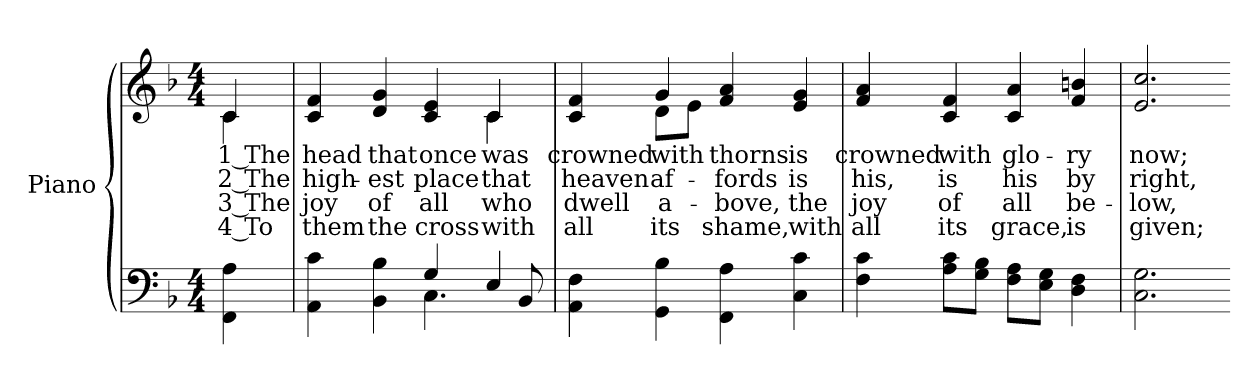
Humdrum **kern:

**kern	**kern	**text	**text	**text	**text
*part2	*part1	*part1	*part1	*part1	*part1
*staff2	*staff1	*staff1	*staff1	*staff1	*staff1
*I"Piano	*I"Piano	*	*	*	*
*I'Pno.	*I'Pno.	*	*	*	*
!!LO:PB:g=z
*clefF4	*clefG2	*	*	*	*
*k[b-]	*k[b-]	*	*	*	*
*F:	*F:	*	*	*	*
*M4/4	*M4/4	*	*	*	*
=	=	=	=	=	=
!	!	!LO:LY:b:color=#000000	!LO:LY:b:color=#000000	!LO:LY:b:color=#000000	!LO:LY:b:color=#000000
*	*^	*	*	*	*
4FFi\ 4Ai	4ci/	4ci\	1 The	2 The	3 The	4 To
=1	=1	=1	=1	=1	=1	=1
*^	*	*	*	*	*	*
!	!	!	!	!LO:LY:b:color=#000000	!LO:LY:b:color=#000000	!LO:LY:b:color=#000000	!LO:LY:b:color=#000000
4AAi\ 4ci	2ryy	4ci/ 4fi	2ryy	head	high-	joy	them
!	!	!	!	!LO:LY:b:color=#000000	!LO:LY:b:color=#000000	!LO:LY:b:color=#000000	!LO:LY:b:color=#000000
4BB-i\ 4B-i	.	4di/ 4gi	.	that	-est	of	the
!	!	!	!	!LO:LY:b:color=#000000	!LO:LY:b:color=#000000	!LO:LY:b:color=#000000	!LO:LY:b:color=#000000
4Gi/	4.Ci\	4ci/ 4ei	4ryy	once	place	all	cross
!	!	!	!	!LO:LY:b:color=#000000	!LO:LY:b:color=#000000	!LO:LY:b:color=#000000	!LO:LY:b:color=#000000
4Ei/	.	4ci/	4ci\	was	that	who	with
.	8BB-i/	.	.	.	.	.	.
*v	*v	*	*	*	*	*	*
=2	=2	=2	=2	=2	=2	=2
*^	*	*	*	*	*	*
!	!	!	!	!LO:LY:b:color=#000000	!LO:LY:b:color=#000000	!LO:LY:b:color=#000000	!LO:LY:b:color=#000000
*v	*v	*	*	*	*	*	*
4AAi\ 4Fi	4ci/ 4fi	4ryy	crowned	heaven	dwell	all
!	!	!	!LO:LY:b:color=#000000	!LO:LY:b:color=#000000	!LO:LY:b:color=#000000	!LO:LY:b:color=#000000
4GGi\ 4B-i	4gi/	8di\L	with	af-	a-	-its
.	.	8ei\J	.	.	.	.
!	!	!	!LO:LY:b:color=#000000	!LO:LY:b:color=#000000	!LO:LY:b:color=#000000	!LO:LY:b:color=#000000
4FFi\ 4Ai	4fi/ 4ai	2ryy	thorns	-fords	bove,	shame,
!	!	!	!LO:LY:b:color=#000000	!LO:LY:b:color=#000000	!LO:LY:b:color=#000000	!LO:LY:b:color=#000000
4Ci\ 4ci	4ei/ 4gi	.	is	is	the	with
*	*v	*v	*	*	*	*
=3	=3	=3	=3	=3	=3
!	!	!LO:LY:b:color=#000000	!LO:LY:b:color=#000000	!LO:LY:b:color=#000000	!LO:LY:b:color=#000000
4Fi\ 4ci	4fi/ 4ai	crowned	his,	joy	all
!	!	!LO:LY:b:color=#000000	!LO:LY:b:color=#000000	!LO:LY:b:color=#000000	!LO:LY:b:color=#000000
8Ai\ 8ci\L	4ci/ 4fi	with	is	of	its
8Gi\ 8B-i\J	.	.	.	.	.
!	!	!LO:LY:b:color=#000000	!LO:LY:b:color=#000000	!LO:LY:b:color=#000000	!LO:LY:b:color=#000000
8Fi\ 8Ai\L	4ci/ 4ai	glo-	his	all	grace,
8Ei\ 8Gi\J	.	.	.	.	.
!	!	!LO:LY:b:color=#000000	!LO:LY:b:color=#000000	!LO:LY:b:color=#000000	!LO:LY:b:color=#000000
4Di\ 4Fi	4fi/ 4bni	-ry	by	be-	-is
=4	=4	=4	=4	=4	=4
!	!	!LO:LY:b:color=#000000	!LO:LY:b:color=#000000	!LO:LY:b:color=#000000	!LO:LY:b:color=#000000
2.Ci\ 2.Gi	2.ei/ 2.cci	now;	right,	low,	given;
=-	=-	=-	=-	=-	=-
*-	*-	*-	*-	*-	*-
